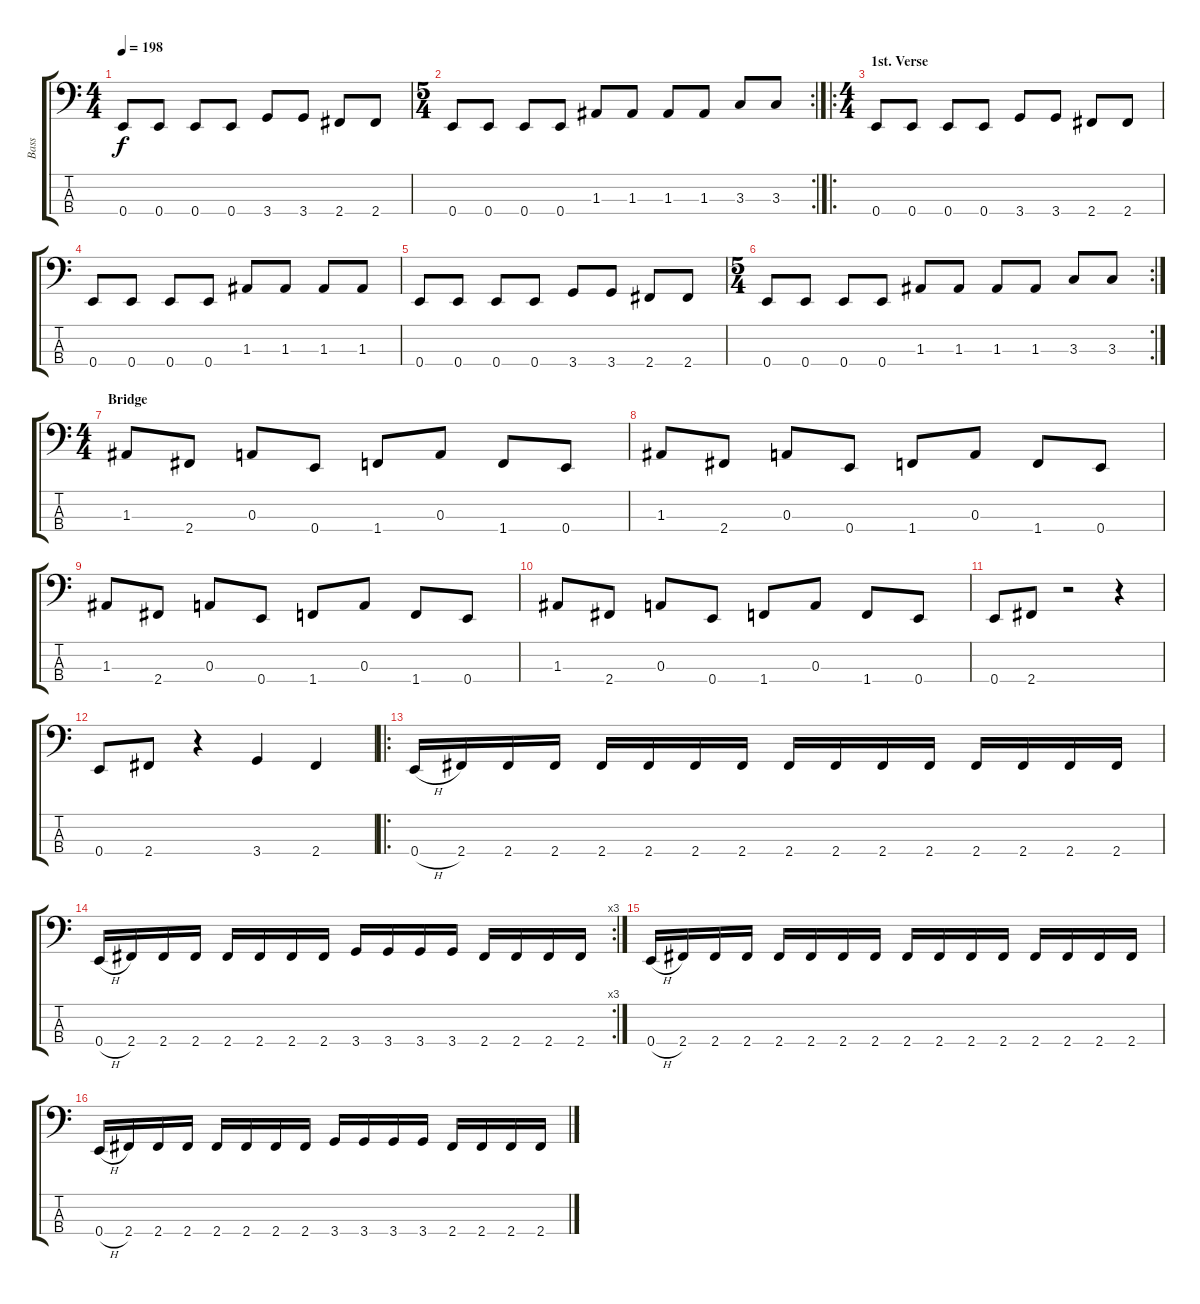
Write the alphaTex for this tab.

\track ("Bass" "Bass") {instrument electricbasspick}
\staff {score tabs}
\tuning (G2 D2 A1 E1) {hide}
\ts (4 4)
\tempo 198
\clef f4
\ks c
0.4.8{dy f} 0.4.8 0.4.8 0.4.8 3.4.8 3.4.8 2.4.8 2.4.8 |
\rc 2
\ts (5 4)
0.4.8 0.4.8 0.4.8 0.4.8 1.3.8 1.3.8 1.3.8 1.3.8 3.3.8 3.3.8 |
\ro
\ts (4 4)
\section ("" "1st. Verse")
0.4.8 0.4.8 0.4.8 0.4.8 3.4.8 3.4.8 2.4.8 2.4.8 |
0.4.8 0.4.8 0.4.8 0.4.8 1.3.8 1.3.8 1.3.8 1.3.8 |
0.4.8 0.4.8 0.4.8 0.4.8 3.4.8 3.4.8 2.4.8 2.4.8 |
\rc 2
\ts (5 4)
0.4.8 0.4.8 0.4.8 0.4.8 1.3.8 1.3.8 1.3.8 1.3.8 3.3.8 3.3.8 |
\ts (4 4)
\section ("" "Bridge")
1.3.8 2.4.8 0.3.8 0.4.8 1.4.8 0.3.8 1.4.8 0.4.8 |
1.3.8 2.4.8 0.3.8 0.4.8 1.4.8 0.3.8 1.4.8 0.4.8 |
1.3.8 2.4.8 0.3.8 0.4.8 1.4.8 0.3.8 1.4.8 0.4.8 |
1.3.8 2.4.8 0.3.8 0.4.8 1.4.8 0.3.8 1.4.8 0.4.8 |
0.4.8 2.4.8 r.2 r.4 |
0.4.8 2.4.8 r.4 3.4.4 2.4.4 |
\ro
0.4{h}.16 2.4.16 2.4.16 2.4.16 2.4.16 2.4.16 2.4.16 2.4.16 2.4.16 2.4.16 2.4.16 2.4.16 2.4.16 2.4.16 2.4.16 2.4.16 |
\rc 3
0.4{h}.16 2.4.16 2.4.16 2.4.16 2.4.16 2.4.16 2.4.16 2.4.16 3.4.16 3.4.16 3.4.16 3.4.16 2.4.16 2.4.16 2.4.16 2.4.16 |
0.4{h}.16 2.4.16 2.4.16 2.4.16 2.4.16 2.4.16 2.4.16 2.4.16 2.4.16 2.4.16 2.4.16 2.4.16 2.4.16 2.4.16 2.4.16 2.4.16 |
0.4{h}.16 2.4.16 2.4.16 2.4.16 2.4.16 2.4.16 2.4.16 2.4.16 3.4.16 3.4.16 3.4.16 3.4.16 2.4.16 2.4.16 2.4.16 2.4.16
